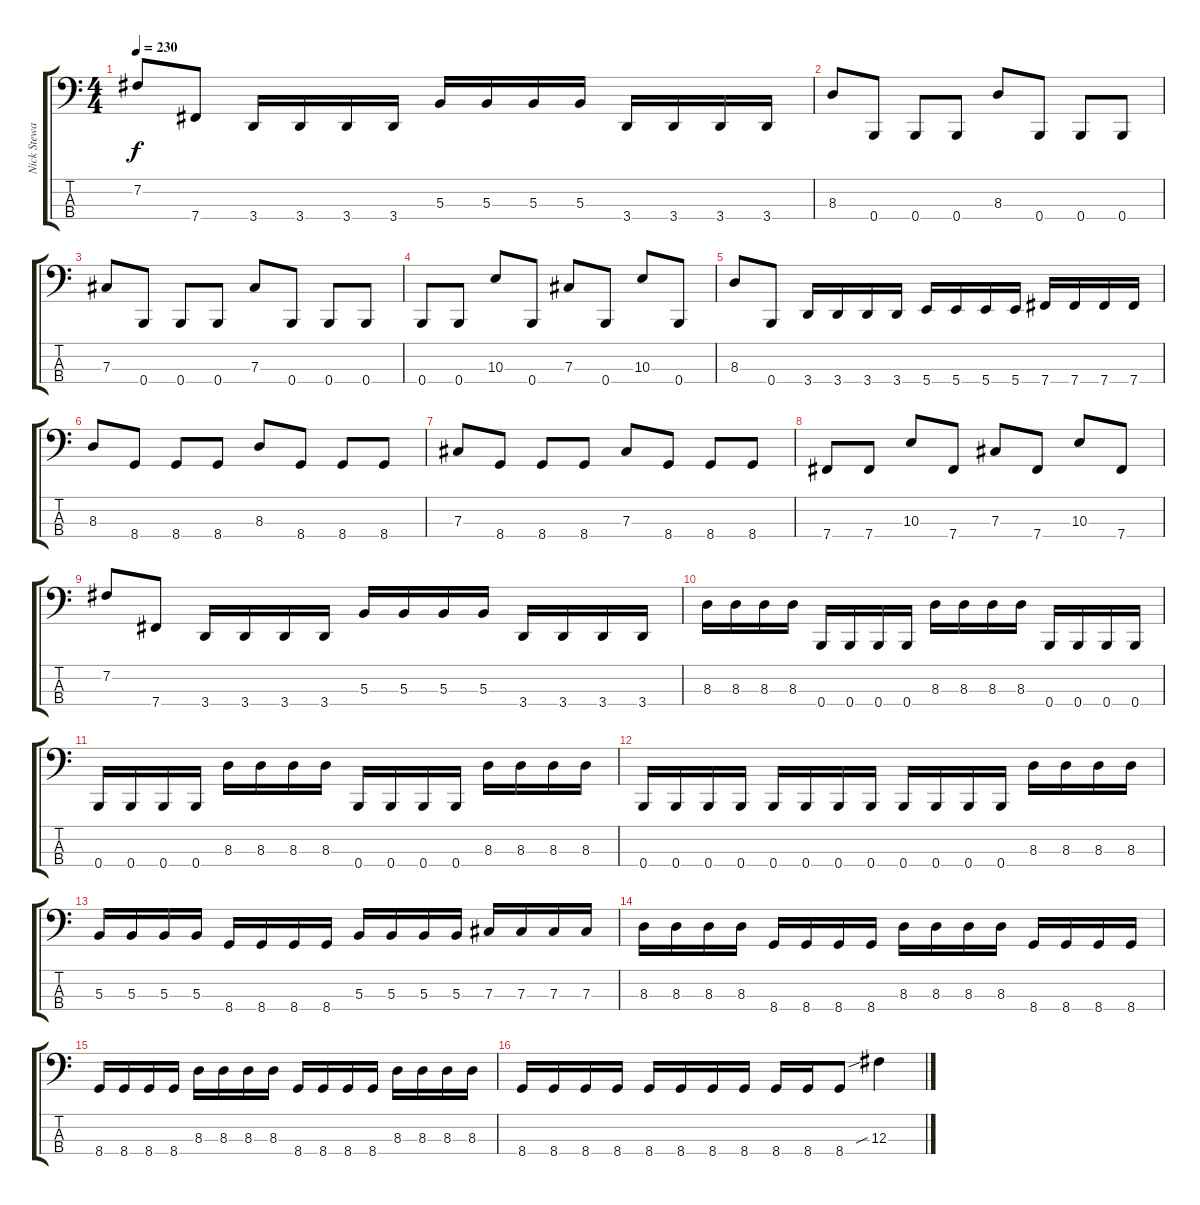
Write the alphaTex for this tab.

\track ("Nick Stewart" "Nick Stewa") {instrument electricbassfinger}
\staff {score tabs}
\tuning (E2 B1 Gb1 B0) {hide}
\ts (4 4)
\tempo 230
\clef f4
\ks c
7.2.8{dy f} 7.4.8 3.4.16 3.4.16 3.4.16 3.4.16 5.3.16 5.3.16 5.3.16 5.3.16 3.4.16 3.4.16 3.4.16 3.4.16 |
8.3.8 0.4.8 0.4.8 0.4.8 8.3.8 0.4.8 0.4.8 0.4.8 |
7.3.8 0.4.8 0.4.8 0.4.8 7.3.8 0.4.8 0.4.8 0.4.8 |
0.4.8 0.4.8 10.3.8 0.4.8 7.3.8 0.4.8 10.3.8 0.4.8 |
8.3.8 0.4.8 3.4.16 3.4.16 3.4.16 3.4.16 5.4.16 5.4.16 5.4.16 5.4.16 7.4.16 7.4.16 7.4.16 7.4.16 |
8.3.8 8.4.8 8.4.8 8.4.8 8.3.8 8.4.8 8.4.8 8.4.8 |
7.3.8 8.4.8 8.4.8 8.4.8 7.3.8 8.4.8 8.4.8 8.4.8 |
7.4.8 7.4.8 10.3.8 7.4.8 7.3.8 7.4.8 10.3.8 7.4.8 |
7.2.8 7.4.8 3.4.16 3.4.16 3.4.16 3.4.16 5.3.16 5.3.16 5.3.16 5.3.16 3.4.16 3.4.16 3.4.16 3.4.16 |
8.3.16 8.3.16 8.3.16 8.3.16 0.4.16 0.4.16 0.4.16 0.4.16 8.3.16 8.3.16 8.3.16 8.3.16 0.4.16 0.4.16 0.4.16 0.4.16 |
0.4.16 0.4.16 0.4.16 0.4.16 8.3.16 8.3.16 8.3.16 8.3.16 0.4.16 0.4.16 0.4.16 0.4.16 8.3.16 8.3.16 8.3.16 8.3.16 |
0.4.16 0.4.16 0.4.16 0.4.16 0.4.16 0.4.16 0.4.16 0.4.16 0.4.16 0.4.16 0.4.16 0.4.16 8.3.16 8.3.16 8.3.16 8.3.16 |
5.3.16 5.3.16 5.3.16 5.3.16 8.4.16 8.4.16 8.4.16 8.4.16 5.3.16 5.3.16 5.3.16 5.3.16 7.3.16 7.3.16 7.3.16 7.3.16 |
8.3.16 8.3.16 8.3.16 8.3.16 8.4.16 8.4.16 8.4.16 8.4.16 8.3.16 8.3.16 8.3.16 8.3.16 8.4.16 8.4.16 8.4.16 8.4.16 |
8.4.16 8.4.16 8.4.16 8.4.16 8.3.16 8.3.16 8.3.16 8.3.16 8.4.16 8.4.16 8.4.16 8.4.16 8.3.16 8.3.16 8.3.16 8.3.16 |
8.4.16 8.4.16 8.4.16 8.4.16 8.4.16 8.4.16 8.4.16 8.4.16 8.4.16 8.4.16 8.4.8 12.3{sib}.4
